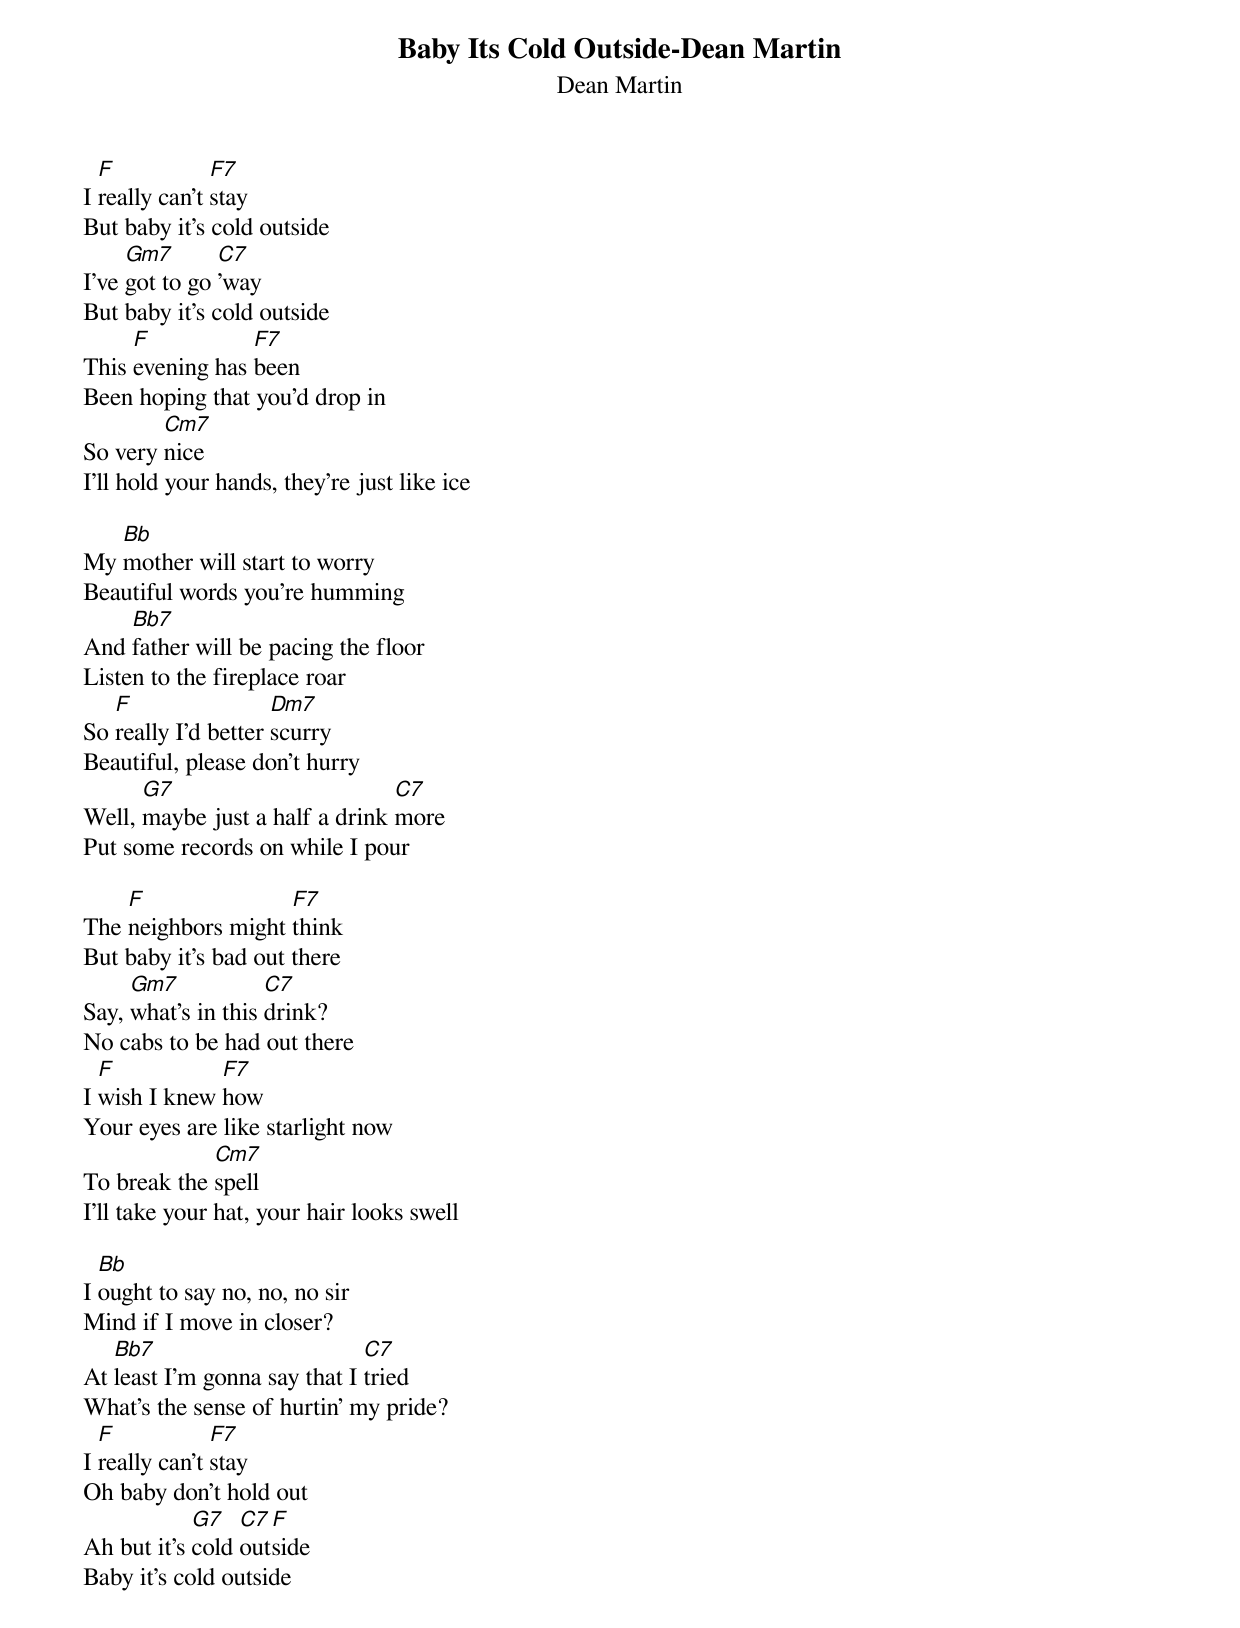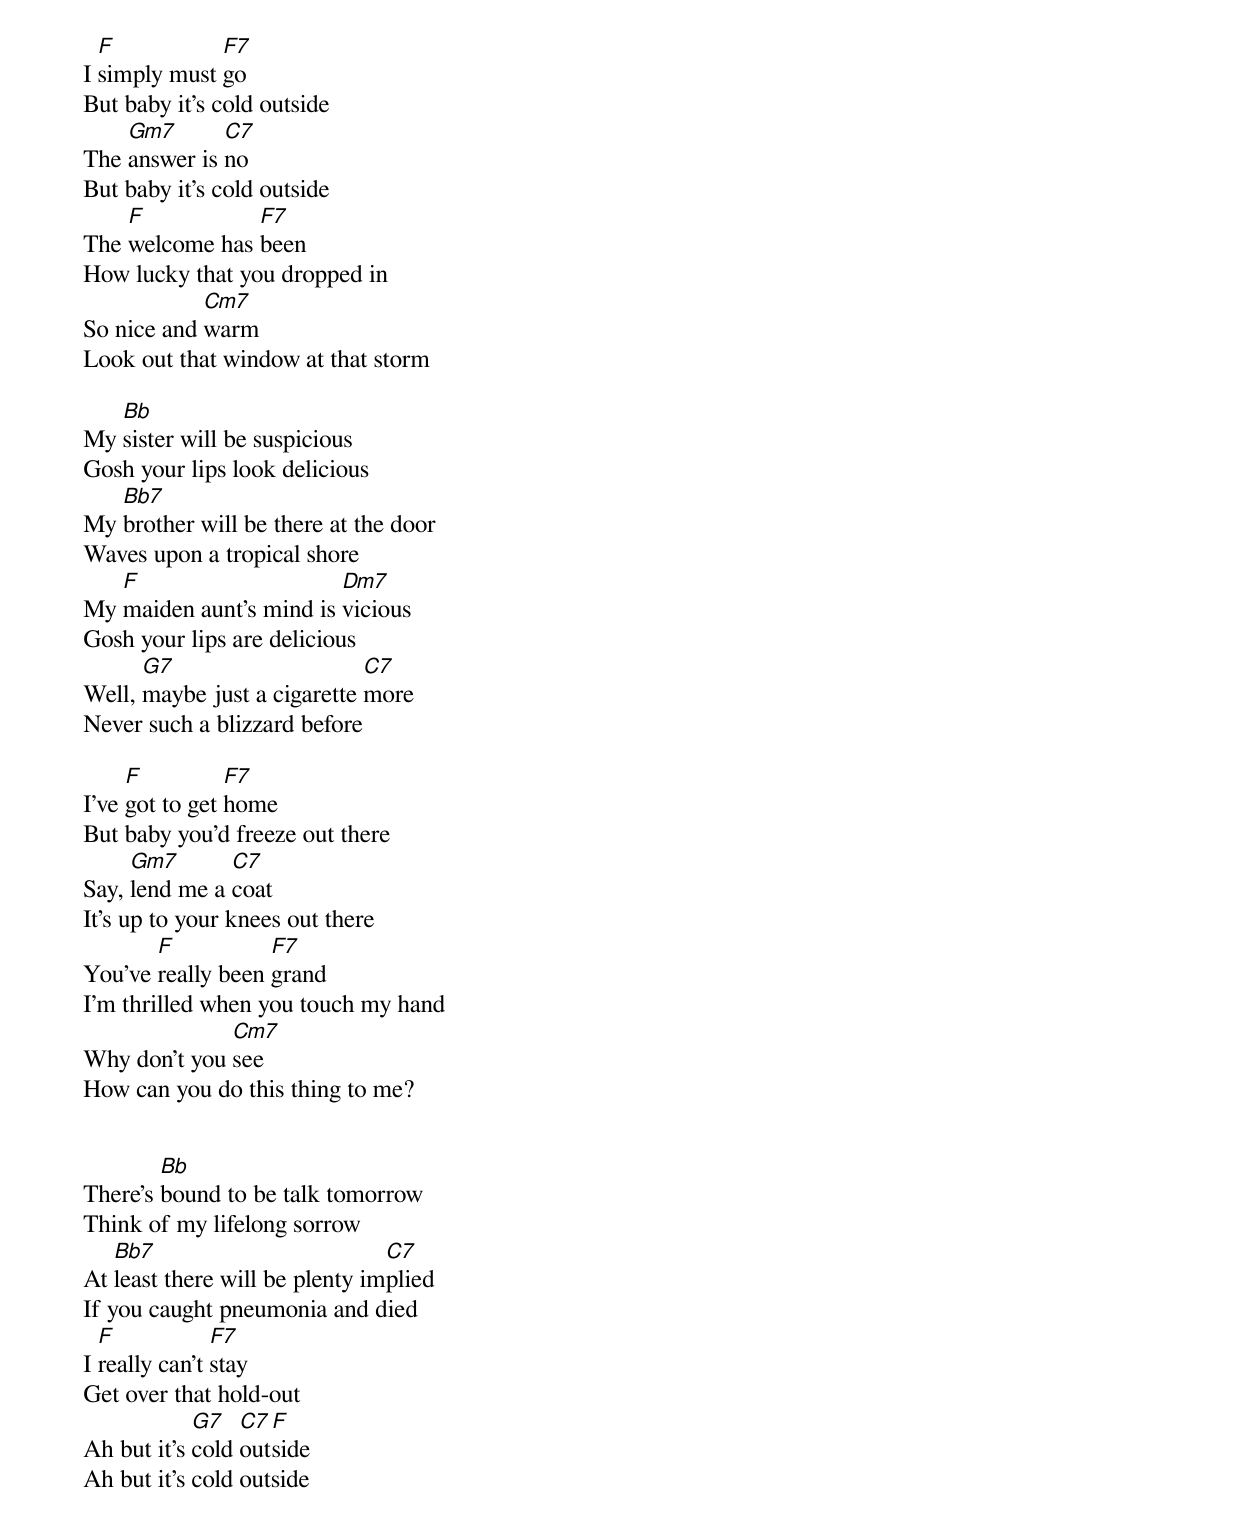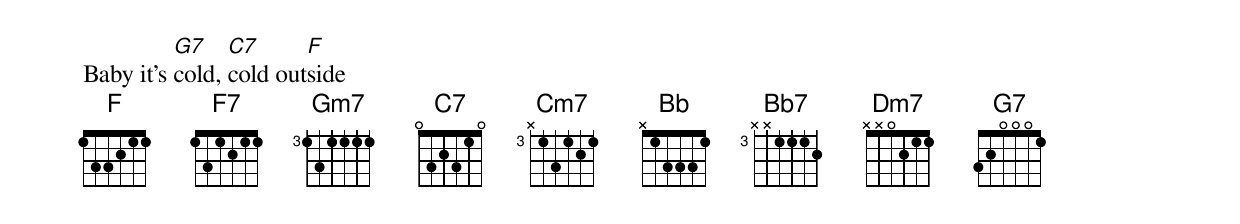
{t:Baby Its Cold Outside-Dean Martin}
{st:Dean Martin}

I [F]really can't [F7]stay
But baby it's cold outside
I've [Gm7]got to go [C7]'way
But baby it's cold outside
This [F]evening has [F7]been
Been hoping that you'd drop in
So very [Cm7]nice
I'll hold your hands, they're just like ice

My [Bb]mother will start to worry
Beautiful words you're humming
And [Bb7]father will be pacing the floor
Listen to the fireplace roar
So [F]really I'd better [Dm7]scurry
Beautiful, please don't hurry
Well, [G7]maybe just a half a drink [C7]more
Put some records on while I pour

The [F]neighbors might [F7]think
But baby it's bad out there
Say, [Gm7]what's in this [C7]drink?
No cabs to be had out there
I [F]wish I knew [F7]how
Your eyes are like starlight now
To break the [Cm7]spell
I'll take your hat, your hair looks swell

I [Bb]ought to say no, no, no sir
Mind if I move in closer?
At [Bb7]least I'm gonna say that I [C7]tried
What's the sense of hurtin' my pride?
I [F]really can't [F7]stay
Oh baby don't hold out
Ah but it's [G7]cold [C7]out[F]side
Baby it's cold outside

I [F]simply must [F7]go
But baby it's cold outside
The [Gm7]answer is [C7]no
But baby it's cold outside
The [F]welcome has [F7]been
How lucky that you dropped in
So nice and [Cm7]warm
Look out that window at that storm

My [Bb]sister will be suspicious
Gosh your lips look delicious
My [Bb7]brother will be there at the door
Waves upon a tropical shore
My [F]maiden aunt's mind is [Dm7]vicious
Gosh your lips are delicious
Well, [G7]maybe just a cigarette [C7]more
Never such a blizzard before

I've [F]got to get [F7]home
But baby you'd freeze out there
Say, [Gm7]lend me a [C7]coat
It's up to your knees out there
You've [F]really been [F7]grand
I'm thrilled when you touch my hand
Why don't you [Cm7]see
How can you do this thing to me?


There's [Bb]bound to be talk tomorrow
Think of my lifelong sorrow
At [Bb7]least there will be plenty im[C7]plied
If you caught pneumonia and died
I [F]really can't [F7]stay
Get over that hold-out
Ah but it's [G7]cold [C7]out[F]side
Ah but it's cold outside

Baby it's [G7]cold, [C7]cold out[F]side
